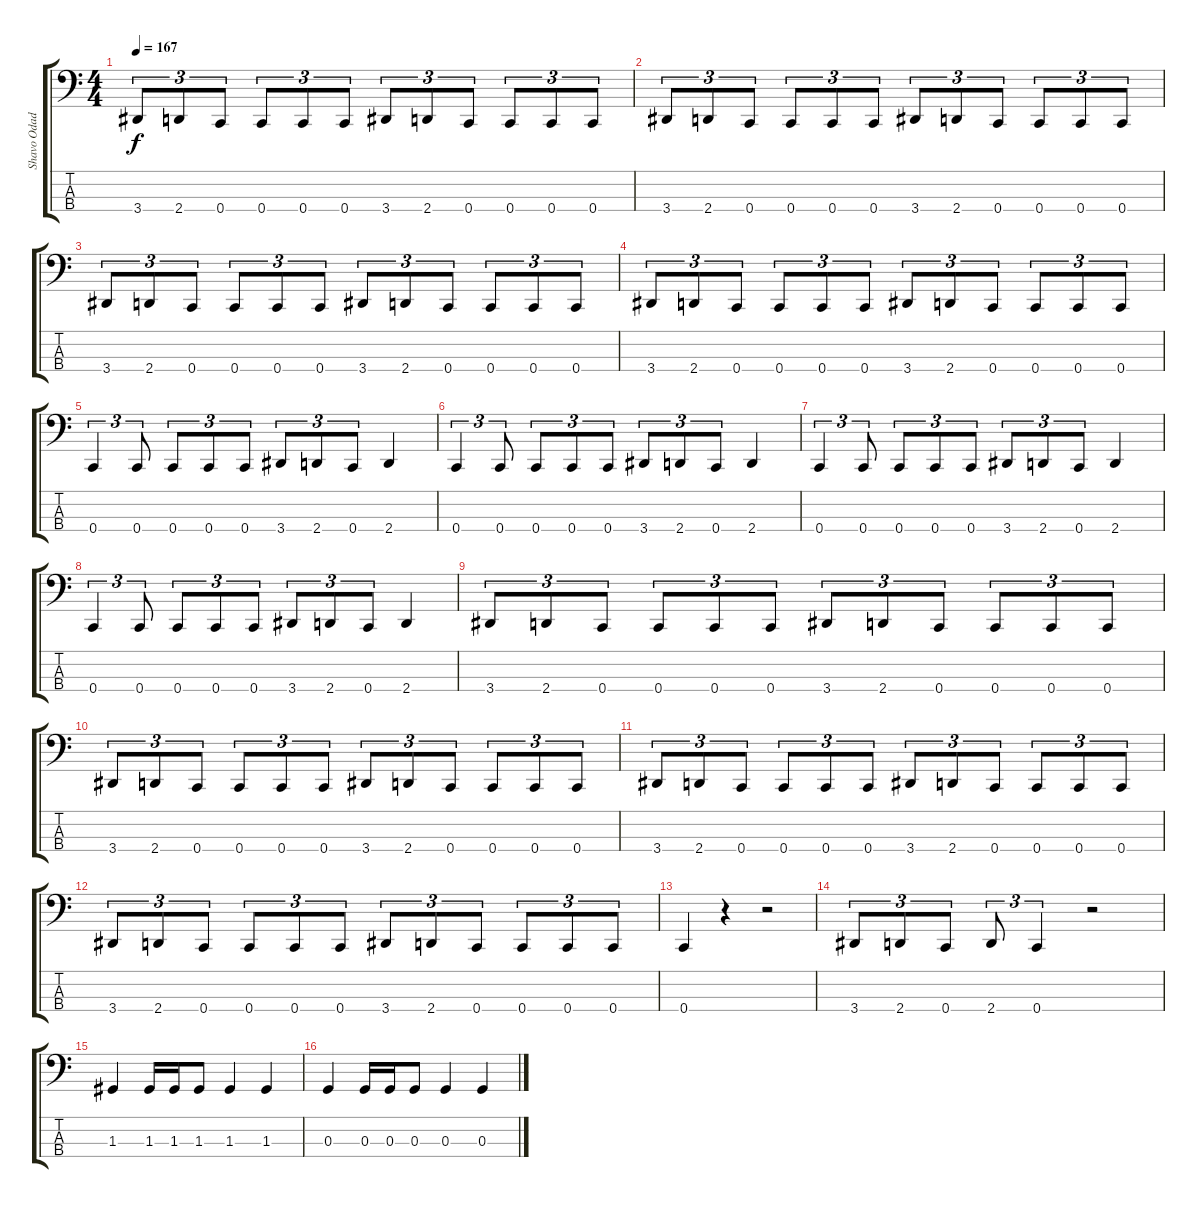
\track ("Shavo Odadjian" "Shavo Odad") {instrument electricbassfinger}
\staff {score tabs}
\tuning (F2 C2 G1 C1) {hide}
\ts (4 4)
\tempo 167
\clef f4
\ks c
3.4.8{tu (3 2) dy f} 2.4.8{tu (3 2)} 0.4.8{tu (3 2)} 0.4.8{tu (3 2)} 0.4.8{tu (3 2)} 0.4.8{tu (3 2)} 3.4.8{tu (3 2)} 2.4.8{tu (3 2)} 0.4.8{tu (3 2)} 0.4.8{tu (3 2)} 0.4.8{tu (3 2)} 0.4.8{tu (3 2)} |
3.4.8{tu (3 2)} 2.4.8{tu (3 2)} 0.4.8{tu (3 2)} 0.4.8{tu (3 2)} 0.4.8{tu (3 2)} 0.4.8{tu (3 2)} 3.4.8{tu (3 2)} 2.4.8{tu (3 2)} 0.4.8{tu (3 2)} 0.4.8{tu (3 2)} 0.4.8{tu (3 2)} 0.4.8{tu (3 2)} |
3.4.8{tu (3 2)} 2.4.8{tu (3 2)} 0.4.8{tu (3 2)} 0.4.8{tu (3 2)} 0.4.8{tu (3 2)} 0.4.8{tu (3 2)} 3.4.8{tu (3 2)} 2.4.8{tu (3 2)} 0.4.8{tu (3 2)} 0.4.8{tu (3 2)} 0.4.8{tu (3 2)} 0.4.8{tu (3 2)} |
3.4.8{tu (3 2)} 2.4.8{tu (3 2)} 0.4.8{tu (3 2)} 0.4.8{tu (3 2)} 0.4.8{tu (3 2)} 0.4.8{tu (3 2)} 3.4.8{tu (3 2)} 2.4.8{tu (3 2)} 0.4.8{tu (3 2)} 0.4.8{tu (3 2)} 0.4.8{tu (3 2)} 0.4.8{tu (3 2)} |
0.4.4{tu (3 2)} 0.4.8{tu (3 2)} 0.4.8{tu (3 2)} 0.4.8{tu (3 2)} 0.4.8{tu (3 2)} 3.4.8{tu (3 2)} 2.4.8{tu (3 2)} 0.4.8{tu (3 2)} 2.4.4 |
0.4.4{tu (3 2)} 0.4.8{tu (3 2)} 0.4.8{tu (3 2)} 0.4.8{tu (3 2)} 0.4.8{tu (3 2)} 3.4.8{tu (3 2)} 2.4.8{tu (3 2)} 0.4.8{tu (3 2)} 2.4.4 |
0.4.4{tu (3 2)} 0.4.8{tu (3 2)} 0.4.8{tu (3 2)} 0.4.8{tu (3 2)} 0.4.8{tu (3 2)} 3.4.8{tu (3 2)} 2.4.8{tu (3 2)} 0.4.8{tu (3 2)} 2.4.4 |
0.4.4{tu (3 2)} 0.4.8{tu (3 2)} 0.4.8{tu (3 2)} 0.4.8{tu (3 2)} 0.4.8{tu (3 2)} 3.4.8{tu (3 2)} 2.4.8{tu (3 2)} 0.4.8{tu (3 2)} 2.4.4 |
3.4.8{tu (3 2)} 2.4.8{tu (3 2)} 0.4.8{tu (3 2)} 0.4.8{tu (3 2)} 0.4.8{tu (3 2)} 0.4.8{tu (3 2)} 3.4.8{tu (3 2)} 2.4.8{tu (3 2)} 0.4.8{tu (3 2)} 0.4.8{tu (3 2)} 0.4.8{tu (3 2)} 0.4.8{tu (3 2)} |
3.4.8{tu (3 2)} 2.4.8{tu (3 2)} 0.4.8{tu (3 2)} 0.4.8{tu (3 2)} 0.4.8{tu (3 2)} 0.4.8{tu (3 2)} 3.4.8{tu (3 2)} 2.4.8{tu (3 2)} 0.4.8{tu (3 2)} 0.4.8{tu (3 2)} 0.4.8{tu (3 2)} 0.4.8{tu (3 2)} |
3.4.8{tu (3 2)} 2.4.8{tu (3 2)} 0.4.8{tu (3 2)} 0.4.8{tu (3 2)} 0.4.8{tu (3 2)} 0.4.8{tu (3 2)} 3.4.8{tu (3 2)} 2.4.8{tu (3 2)} 0.4.8{tu (3 2)} 0.4.8{tu (3 2)} 0.4.8{tu (3 2)} 0.4.8{tu (3 2)} |
3.4.8{tu (3 2)} 2.4.8{tu (3 2)} 0.4.8{tu (3 2)} 0.4.8{tu (3 2)} 0.4.8{tu (3 2)} 0.4.8{tu (3 2)} 3.4.8{tu (3 2)} 2.4.8{tu (3 2)} 0.4.8{tu (3 2)} 0.4.8{tu (3 2)} 0.4.8{tu (3 2)} 0.4.8{tu (3 2)} |
0.4.4 r.4 r.2 |
3.4.8{tu (3 2)} 2.4.8{tu (3 2)} 0.4.8{tu (3 2)} 2.4.8{tu (3 2)} 0.4.4{tu (3 2)} r.2 |
1.3.4 1.3.16 1.3.16 1.3.8 1.3.4 1.3.4 |
0.3.4 0.3.16 0.3.16 0.3.8 0.3.4 0.3.4
